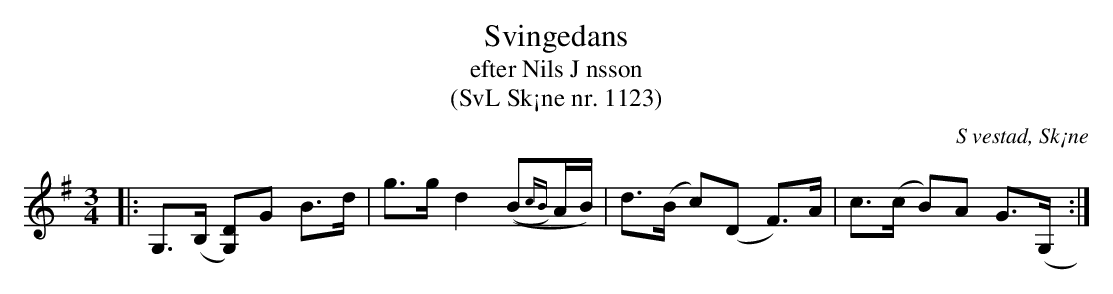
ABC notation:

X:1
T:Svingedans
T:efter Nils J nsson
T:(SvL Sk¡ne nr. 1123)
O:S vestad, Sk¡ne
M:3/4
L:1/8
Q:1/4=108
K:G
|: G,>(B, [DG,])G B>d | g>g d2 ((B{cB})A/B/) | d>(B c)(D F)>A | c>(c B)A G>(G, :|
|:  :|
